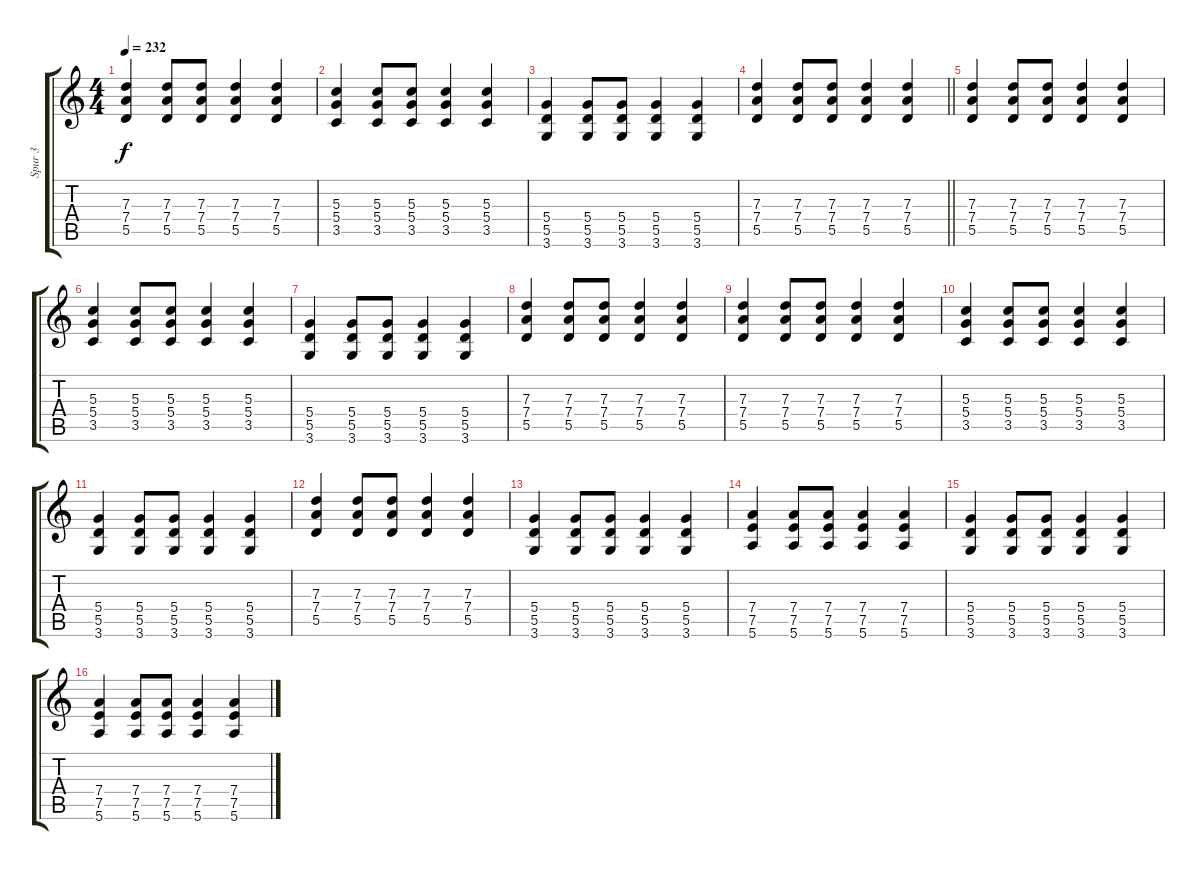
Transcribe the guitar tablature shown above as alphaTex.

\track ("Spur 3" "Spur 3") {instrument overdrivenguitar}
\staff {score tabs}
\tuning (E4 B3 G3 D3 A2 E2) {hide}
\ts (4 4)
\tempo 232
\clef g2
\ks c
(7.3 7.4 5.5).4{dy f} (7.3 7.4 5.5).8 (7.3 7.4 5.5).8 (7.3 7.4 5.5).4 (7.3 7.4 5.5).4 |
(5.3 5.4 3.5).4 (5.3 5.4 3.5).8 (5.3 5.4 3.5).8 (5.3 5.4 3.5).4 (5.3 5.4 3.5).4 |
(5.4 5.5 3.6).4 (5.4 5.5 3.6).8 (5.4 5.5 3.6).8 (5.4 5.5 3.6).4 (5.4 5.5 3.6).4 |
\barLineRight lightlight
(7.3 7.4 5.5).4 (7.3 7.4 5.5).8 (7.3 7.4 5.5).8 (7.3 7.4 5.5).4 (7.3 7.4 5.5).4 |
(7.3 7.4 5.5).4 (7.3 7.4 5.5).8 (7.3 7.4 5.5).8 (7.3 7.4 5.5).4 (7.3 7.4 5.5).4 |
(5.3 5.4 3.5).4 (5.3 5.4 3.5).8 (5.3 5.4 3.5).8 (5.3 5.4 3.5).4 (5.3 5.4 3.5).4 |
(5.4 5.5 3.6).4 (5.4 5.5 3.6).8 (5.4 5.5 3.6).8 (5.4 5.5 3.6).4 (5.4 5.5 3.6).4 |
(7.3 7.4 5.5).4 (7.3 7.4 5.5).8 (7.3 7.4 5.5).8 (7.3 7.4 5.5).4 (7.3 7.4 5.5).4 |
(7.3 7.4 5.5).4 (7.3 7.4 5.5).8 (7.3 7.4 5.5).8 (7.3 7.4 5.5).4 (7.3 7.4 5.5).4 |
(5.3 5.4 3.5).4 (5.3 5.4 3.5).8 (5.3 5.4 3.5).8 (5.3 5.4 3.5).4 (5.3 5.4 3.5).4 |
(5.4 5.5 3.6).4 (5.4 5.5 3.6).8 (5.4 5.5 3.6).8 (5.4 5.5 3.6).4 (5.4 5.5 3.6).4 |
(7.3 7.4 5.5).4 (7.3 7.4 5.5).8 (7.3 7.4 5.5).8 (7.3 7.4 5.5).4 (7.3 7.4 5.5).4 |
(5.4 5.5 3.6).4 (5.4 5.5 3.6).8 (5.4 5.5 3.6).8 (5.4 5.5 3.6).4 (5.4 5.5 3.6).4 |
(7.4 7.5 5.6).4 (7.4 7.5 5.6).8 (7.4 7.5 5.6).8 (7.4 7.5 5.6).4 (7.4 7.5 5.6).4 |
(5.4 5.5 3.6).4 (5.4 5.5 3.6).8 (5.4 5.5 3.6).8 (5.4 5.5 3.6).4 (5.4 5.5 3.6).4 |
(7.4 7.5 5.6).4 (7.4 7.5 5.6).8 (7.4 7.5 5.6).8 (7.4 7.5 5.6).4 (7.4 7.5 5.6).4
